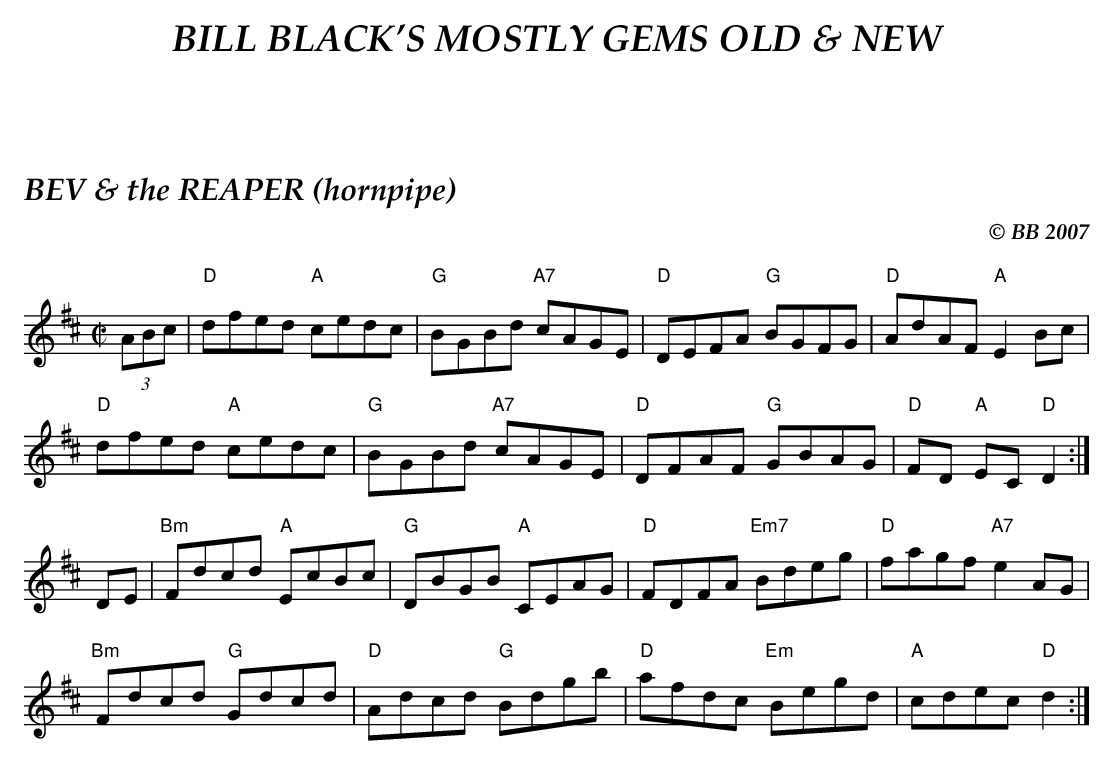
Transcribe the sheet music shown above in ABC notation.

X:1
T:BEV & the REAPER (hornpipe)
C:© BB 2007
Q:1/4=150
M:C|
L:1/8
K:D
(3ABc|"D"dfed "A"cedc|"G"BGBd "A7"cAGE|"D"DEFA "G"BGFG| "D"AdAF "A"E2 Bc|
"D"dfed "A"cedc|"G"BGBd "A7"cAGE|"D"DFAF "G"GBAG|"D"FD "A"EC "D"D2 :|
DE|"Bm"Fdcd "A"EcBc|"G"DBGB "A"CEAG|"D"FDFA "Em7"Bdeg|"D"fagf "A7"e2 AG|
"Bm"Fdcd "G"Gdcd|"D"Adcd "G"Bdgb|"D"afdc "Em"Begd|"A"cdec "D"d2 :|
